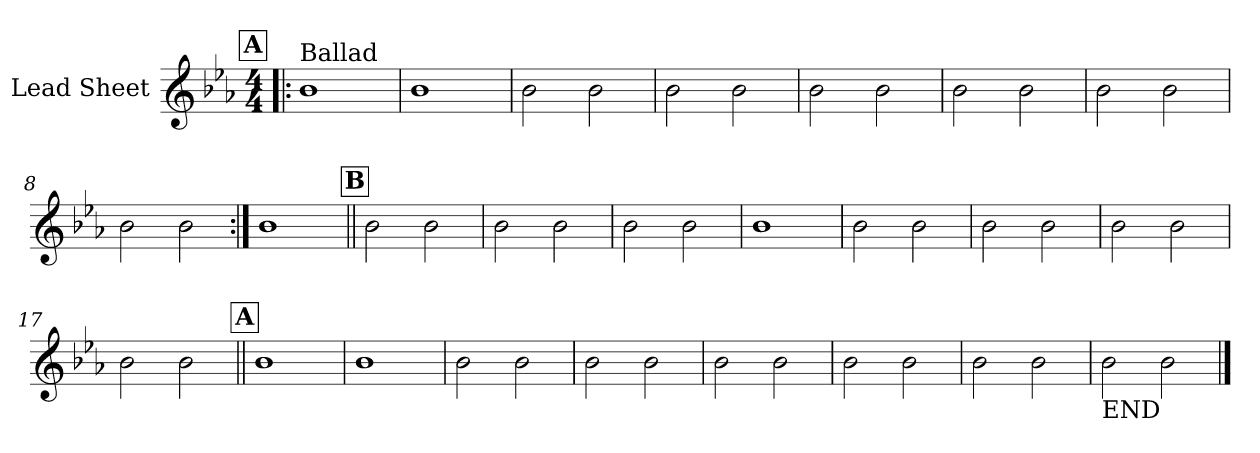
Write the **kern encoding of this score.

**kern
*part1
*staff1
*I"Lead Sheet
*clefG2
*k[b-e-a-]
*E-:
*M4/4
!!LO:REH:place=s1:a:fs=14:t=A
=1!|:
!LO:TX:a:t=Ballad
1b-
=2
1b-
=3
2b-\
2b-\
=4
2b-\
2b-\
!!LO:LB:g=z
=5
2b-\
2b-\
=6
2b-\
2b-\
=7
2b-\
2b-\
=8
2b-\
2b-\
!!LO:LB:g=z
=9:|!
1b-
!!LO:LB:g=z
!!LO:REH:place=s1:a:fs=14:t=B
=10||
2b-\
2b-\
=11
2b-\
2b-\
=12
2b-\
2b-\
=13
1b-
!!LO:LB:g=z
=14
2b-\
2b-\
=15
2b-\
2b-\
=16
2b-\
2b-\
=17
2b-\
2b-\
!!LO:LB:g=z
!!LO:REH:place=s1:a:fs=14:t=A
=18||
1b-
=19
1b-
=20
2b-\
2b-\
=21
2b-\
2b-\
!!LO:LB:g=z
=22
2b-\
2b-\
=23
2b-\
2b-\
=24
2b-\
2b-\
=25
!LO:TX:b:t=END
2b-\
2b-\
==
*-
